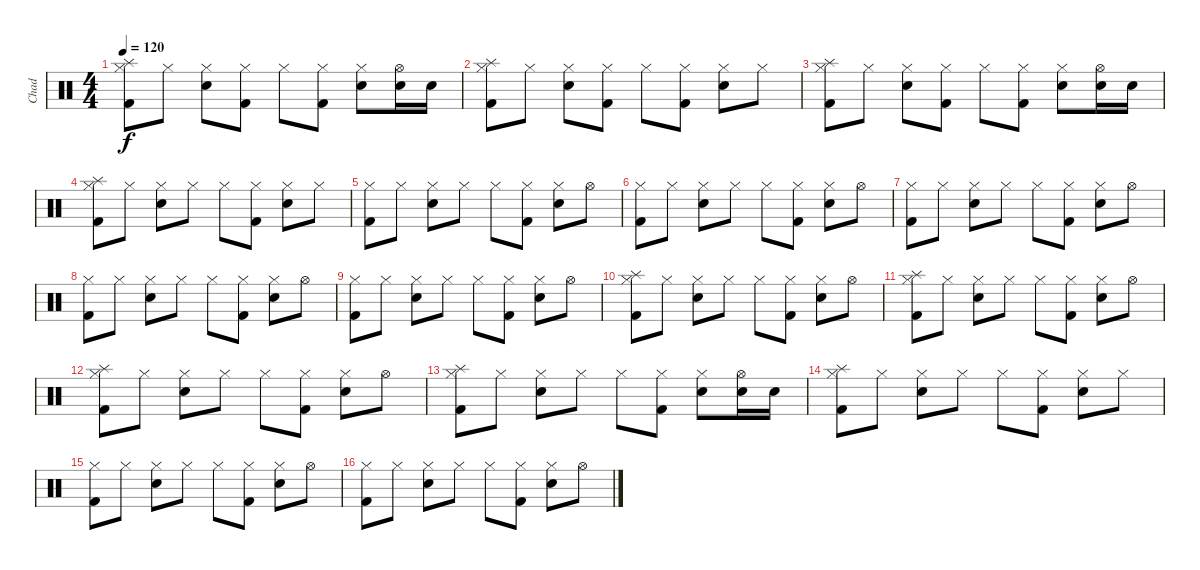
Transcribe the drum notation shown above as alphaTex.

\track ("Chad" "Chad") {instrument percussion}
\staff {score}
\articulation defaults
\ts (4 4)
\tempo 120
\clef neutral
\ks c
("Kick (hit) 2" "Hi-Hat (closed)" "Splash (hit)").8{dy f} "Hi-Hat (closed)".8 ("Hi-Hat (closed)" "Electric Snare (hit)").8 ("Kick (hit) 2" "Hi-Hat (closed)").8 "Hi-Hat (closed)".8 ("Kick (hit) 2" "Hi-Hat (closed)").8 ("Hi-Hat (closed)" "Electric Snare (hit)").8 ("Hi-Hat (open)" "Electric Snare (hit)").16 "Electric Snare (hit)".16 |
("Kick (hit) 2" "Hi-Hat (closed)" "Splash (hit)").8 "Hi-Hat (closed)".8 ("Hi-Hat (closed)" "Electric Snare (hit)").8 ("Kick (hit) 2" "Hi-Hat (closed)").8 "Hi-Hat (closed)".8 ("Kick (hit) 2" "Hi-Hat (closed)").8 ("Hi-Hat (closed)" "Electric Snare (hit)").8 "Hi-Hat (closed)".8 |
("Kick (hit) 2" "Hi-Hat (closed)" "Splash (hit)").8 "Hi-Hat (closed)".8 ("Hi-Hat (closed)" "Electric Snare (hit)").8 ("Kick (hit) 2" "Hi-Hat (closed)").8 "Hi-Hat (closed)".8 ("Kick (hit) 2" "Hi-Hat (closed)").8 ("Hi-Hat (closed)" "Electric Snare (hit)").8 ("Hi-Hat (open)" "Electric Snare (hit)").16 "Electric Snare (hit)".16 |
("Kick (hit) 2" "Hi-Hat (closed)" "Splash (hit)").8 "Hi-Hat (closed)".8 ("Hi-Hat (closed)" "Electric Snare (hit)").8 "Hi-Hat (closed)".8 "Hi-Hat (closed)".8 ("Kick (hit) 2" "Hi-Hat (closed)").8 ("Hi-Hat (closed)" "Electric Snare (hit)").8 "Hi-Hat (closed)".8 |
("Kick (hit) 2" "Hi-Hat (closed)").8 "Hi-Hat (closed)".8 ("Hi-Hat (closed)" "Electric Snare (hit)").8 "Hi-Hat (closed)".8 "Hi-Hat (closed)".8 ("Kick (hit) 2" "Hi-Hat (closed)").8 ("Hi-Hat (closed)" "Electric Snare (hit)").8 "Hi-Hat (open)".8 |
("Kick (hit) 2" "Hi-Hat (closed)").8 "Hi-Hat (closed)".8 ("Hi-Hat (closed)" "Electric Snare (hit)").8 "Hi-Hat (closed)".8 "Hi-Hat (closed)".8 ("Kick (hit) 2" "Hi-Hat (closed)").8 ("Hi-Hat (closed)" "Electric Snare (hit)").8 "Hi-Hat (open)".8 |
("Kick (hit) 2" "Hi-Hat (closed)").8 "Hi-Hat (closed)".8 ("Hi-Hat (closed)" "Electric Snare (hit)").8 "Hi-Hat (closed)".8 "Hi-Hat (closed)".8 ("Kick (hit) 2" "Hi-Hat (closed)").8 ("Hi-Hat (closed)" "Electric Snare (hit)").8 "Hi-Hat (open)".8 |
("Kick (hit) 2" "Hi-Hat (closed)").8 "Hi-Hat (closed)".8 ("Hi-Hat (closed)" "Electric Snare (hit)").8 "Hi-Hat (closed)".8 "Hi-Hat (closed)".8 ("Kick (hit) 2" "Hi-Hat (closed)").8 ("Hi-Hat (closed)" "Electric Snare (hit)").8 "Hi-Hat (open)".8 |
("Kick (hit) 2" "Hi-Hat (closed)").8 "Hi-Hat (closed)".8 ("Hi-Hat (closed)" "Electric Snare (hit)").8 "Hi-Hat (closed)".8 "Hi-Hat (closed)".8 ("Kick (hit) 2" "Hi-Hat (closed)").8 ("Hi-Hat (closed)" "Electric Snare (hit)").8 "Hi-Hat (open)".8 |
("Kick (hit) 2" "Hi-Hat (closed)" "Splash (hit)").8 "Hi-Hat (closed)".8 ("Hi-Hat (closed)" "Electric Snare (hit)").8 "Hi-Hat (closed)".8 "Hi-Hat (closed)".8 ("Kick (hit) 2" "Hi-Hat (closed)").8 ("Hi-Hat (closed)" "Electric Snare (hit)").8 "Hi-Hat (open)".8 |
("Kick (hit) 2" "Hi-Hat (closed)" "Splash (hit)").8 "Hi-Hat (closed)".8 ("Hi-Hat (closed)" "Electric Snare (hit)").8 "Hi-Hat (closed)".8 "Hi-Hat (closed)".8 ("Kick (hit) 2" "Hi-Hat (closed)").8 ("Hi-Hat (closed)" "Electric Snare (hit)").8 "Hi-Hat (open)".8 |
("Kick (hit) 2" "Hi-Hat (closed)" "Splash (hit)").8 "Hi-Hat (closed)".8 ("Hi-Hat (closed)" "Electric Snare (hit)").8 "Hi-Hat (closed)".8 "Hi-Hat (closed)".8 ("Kick (hit) 2" "Hi-Hat (closed)").8 ("Hi-Hat (closed)" "Electric Snare (hit)").8 "Hi-Hat (open)".8 |
("Kick (hit) 2" "Hi-Hat (closed)" "Splash (hit)").8 "Hi-Hat (closed)".8 ("Hi-Hat (closed)" "Electric Snare (hit)").8 "Hi-Hat (closed)".8 "Hi-Hat (closed)".8 ("Kick (hit) 2" "Hi-Hat (closed)").8 ("Hi-Hat (closed)" "Electric Snare (hit)").8 ("Hi-Hat (open)" "Electric Snare (hit)").16 "Electric Snare (hit)".16 |
("Kick (hit) 2" "Hi-Hat (closed)" "Splash (hit)").8 "Hi-Hat (closed)".8 ("Hi-Hat (closed)" "Electric Snare (hit)").8 "Hi-Hat (closed)".8 "Hi-Hat (closed)".8 ("Kick (hit) 2" "Hi-Hat (closed)").8 ("Hi-Hat (closed)" "Electric Snare (hit)").8 "Hi-Hat (closed)".8 |
("Kick (hit) 2" "Hi-Hat (closed)").8 "Hi-Hat (closed)".8 ("Hi-Hat (closed)" "Electric Snare (hit)").8 "Hi-Hat (closed)".8 "Hi-Hat (closed)".8 ("Kick (hit) 2" "Hi-Hat (closed)").8 ("Hi-Hat (closed)" "Electric Snare (hit)").8 "Hi-Hat (open)".8 |
("Kick (hit) 2" "Hi-Hat (closed)").8 "Hi-Hat (closed)".8 ("Hi-Hat (closed)" "Electric Snare (hit)").8 "Hi-Hat (closed)".8 "Hi-Hat (closed)".8 ("Kick (hit) 2" "Hi-Hat (closed)").8 ("Hi-Hat (closed)" "Electric Snare (hit)").8 "Hi-Hat (open)".8
